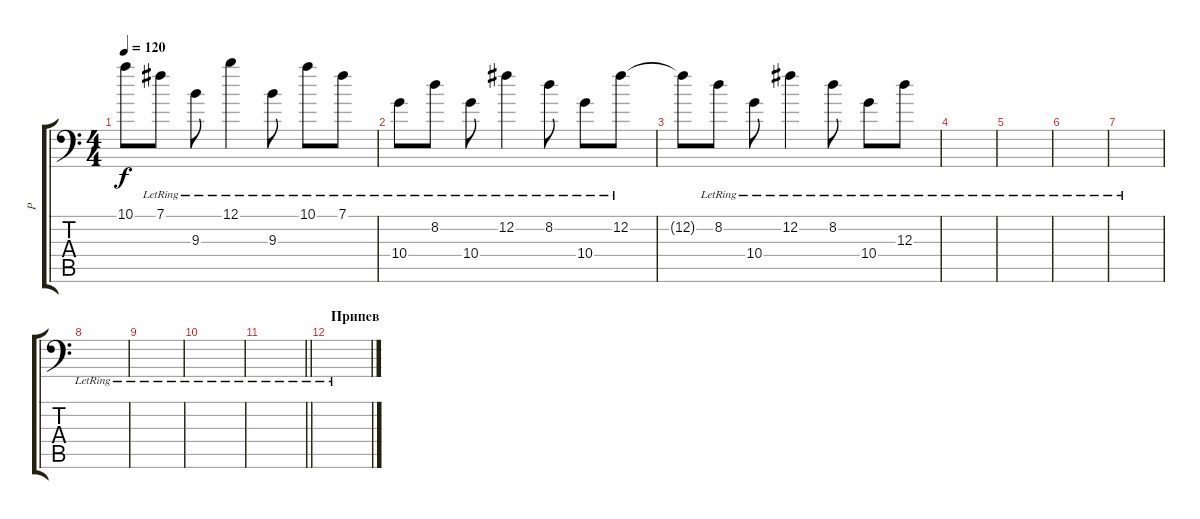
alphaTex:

\track ("Р" "Р") {instrument electricguitarclean}
\staff {score tabs}
\tuning (B3 Gb3 D3 A2 E2 A1) {hide}
\ts (4 4)
\tempo 120
\clef f4
\ks c
10.1{t}.8{dy f} 7.1{lr}.8 9.3{lr}.8 12.1{lr}.4 9.3{lr}.8 10.1{lr}.8 7.1{lr}.8 |
10.4{lr}.8 8.2{lr}.8 10.4{lr}.8 12.2{lr}.4 8.2{lr}.8 10.4{lr}.8 12.2{lr}.8 |
12.2{t}.8 8.2{lr}.8 10.4{lr}.8 12.2{lr}.4 8.2{lr}.8 10.4{lr}.8 12.3{lr}.8 |
|
|
|
|
|
|
|
\barLineRight lightlight
|
\section ("" "Припев")
